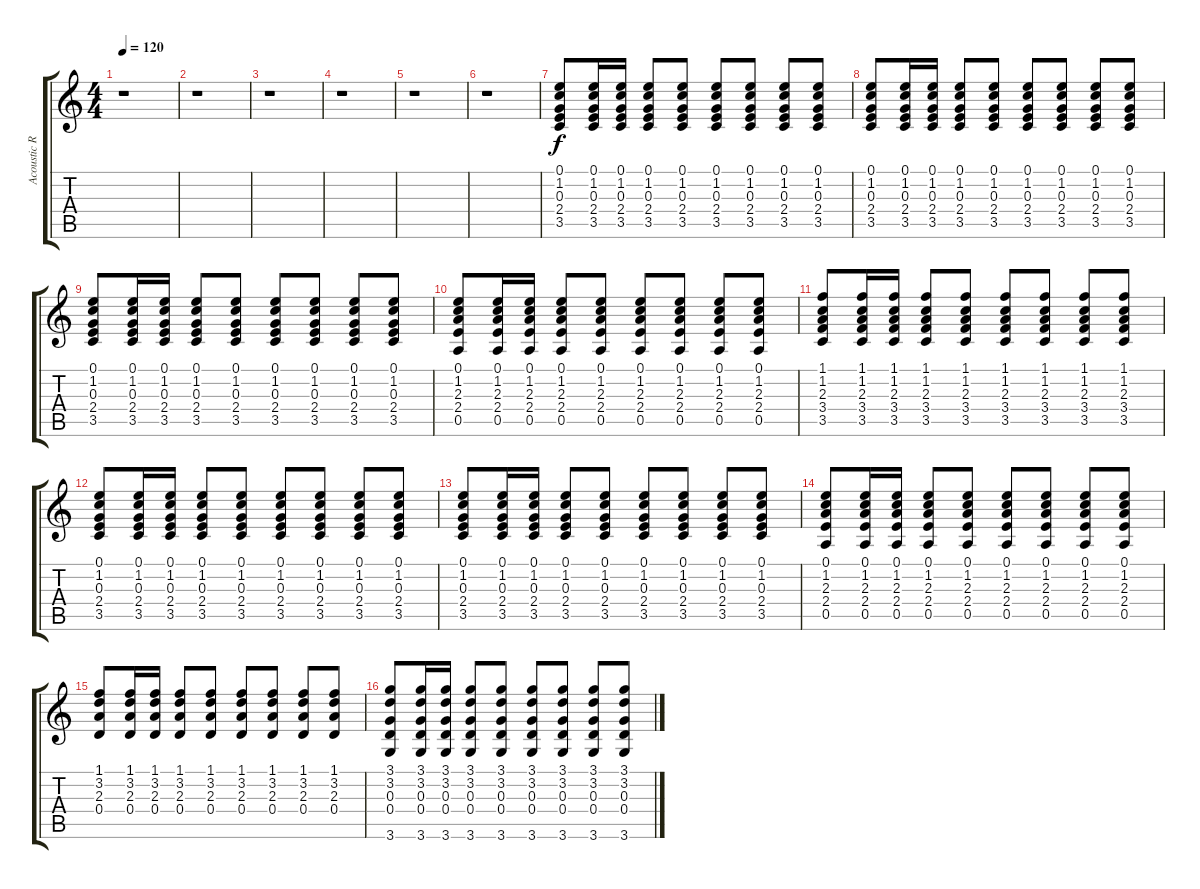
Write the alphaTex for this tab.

\track ("Acoustic Rhythm" "Acoustic R") {instrument acousticguitarsteel}
\staff {score tabs}
\tuning (E4 B3 G3 D3 A2 E2) {hide}
\ts (4 4)
\tempo 120
\clef g2
\ks c
r.1{dy f instrument acousticguitarsteel} |
r.1 |
r.1 |
r.1 |
r.1 |
r.1 |
(0.1 1.2 0.3 2.4 3.5).8 (0.1 1.2 0.3 2.4 3.5).16 (0.1 1.2 0.3 2.4 3.5).16 (0.1 1.2 0.3 2.4 3.5).8 (0.1 1.2 0.3 2.4 3.5).8 (0.1 1.2 0.3 2.4 3.5).8 (0.1 1.2 0.3 2.4 3.5).8 (0.1 1.2 0.3 2.4 3.5).8 (0.1 1.2 0.3 2.4 3.5).8 |
(0.1 1.2 0.3 2.4 3.5).8 (0.1 1.2 0.3 2.4 3.5).16 (0.1 1.2 0.3 2.4 3.5).16 (0.1 1.2 0.3 2.4 3.5).8 (0.1 1.2 0.3 2.4 3.5).8 (0.1 1.2 0.3 2.4 3.5).8 (0.1 1.2 0.3 2.4 3.5).8 (0.1 1.2 0.3 2.4 3.5).8 (0.1 1.2 0.3 2.4 3.5).8 |
(0.1 1.2 0.3 2.4 3.5).8 (0.1 1.2 0.3 2.4 3.5).16 (0.1 1.2 0.3 2.4 3.5).16 (0.1 1.2 0.3 2.4 3.5).8 (0.1 1.2 0.3 2.4 3.5).8 (0.1 1.2 0.3 2.4 3.5).8 (0.1 1.2 0.3 2.4 3.5).8 (0.1 1.2 0.3 2.4 3.5).8 (0.1 1.2 0.3 2.4 3.5).8 |
(0.1 1.2 2.3 2.4 0.5).8 (0.1 1.2 2.3 2.4 0.5).16 (0.1 1.2 2.3 2.4 0.5).16 (0.1 1.2 2.3 2.4 0.5).8 (0.1 1.2 2.3 2.4 0.5).8 (0.1 1.2 2.3 2.4 0.5).8 (0.1 1.2 2.3 2.4 0.5).8 (0.1 1.2 2.3 2.4 0.5).8 (0.1 1.2 2.3 2.4 0.5).8 |
(1.1 1.2 2.3 3.4 3.5).8 (1.1 1.2 2.3 3.4 3.5).16 (1.1 1.2 2.3 3.4 3.5).16 (1.1 1.2 2.3 3.4 3.5).8 (1.1 1.2 2.3 3.4 3.5).8 (1.1 1.2 2.3 3.4 3.5).8 (1.1 1.2 2.3 3.4 3.5).8 (1.1 1.2 2.3 3.4 3.5).8 (1.1 1.2 2.3 3.4 3.5).8 |
(0.1 1.2 0.3 2.4 3.5).8 (0.1 1.2 0.3 2.4 3.5).16 (0.1 1.2 0.3 2.4 3.5).16 (0.1 1.2 0.3 2.4 3.5).8 (0.1 1.2 0.3 2.4 3.5).8 (0.1 1.2 0.3 2.4 3.5).8 (0.1 1.2 0.3 2.4 3.5).8 (0.1 1.2 0.3 2.4 3.5).8 (0.1 1.2 0.3 2.4 3.5).8 |
(0.1 1.2 0.3 2.4 3.5).8 (0.1 1.2 0.3 2.4 3.5).16 (0.1 1.2 0.3 2.4 3.5).16 (0.1 1.2 0.3 2.4 3.5).8 (0.1 1.2 0.3 2.4 3.5).8 (0.1 1.2 0.3 2.4 3.5).8 (0.1 1.2 0.3 2.4 3.5).8 (0.1 1.2 0.3 2.4 3.5).8 (0.1 1.2 0.3 2.4 3.5).8 |
(0.1 1.2 2.3 2.4 0.5).8 (0.1 1.2 2.3 2.4 0.5).16 (0.1 1.2 2.3 2.4 0.5).16 (0.1 1.2 2.3 2.4 0.5).8 (0.1 1.2 2.3 2.4 0.5).8 (0.1 1.2 2.3 2.4 0.5).8 (0.1 1.2 2.3 2.4 0.5).8 (0.1 1.2 2.3 2.4 0.5).8 (0.1 1.2 2.3 2.4 0.5).8 |
(1.1 3.2 2.3 0.4).8 (1.1 3.2 2.3 0.4).16 (1.1 3.2 2.3 0.4).16 (1.1 3.2 2.3 0.4).8 (1.1 3.2 2.3 0.4).8 (1.1 3.2 2.3 0.4).8 (1.1 3.2 2.3 0.4).8 (1.1 3.2 2.3 0.4).8 (1.1 3.2 2.3 0.4).8 |
(3.1 3.2 0.3 0.4 3.6).8 (3.1 3.2 0.3 0.4 3.6).16 (3.1 3.2 0.3 0.4 3.6).16 (3.1 3.2 0.3 0.4 3.6).8 (3.1 3.2 0.3 0.4 3.6).8 (3.1 3.2 0.3 0.4 3.6).8 (3.1 3.2 0.3 0.4 3.6).8 (3.1 3.2 0.3 0.4 3.6).8 (3.1 3.2 0.3 0.4 3.6).8
